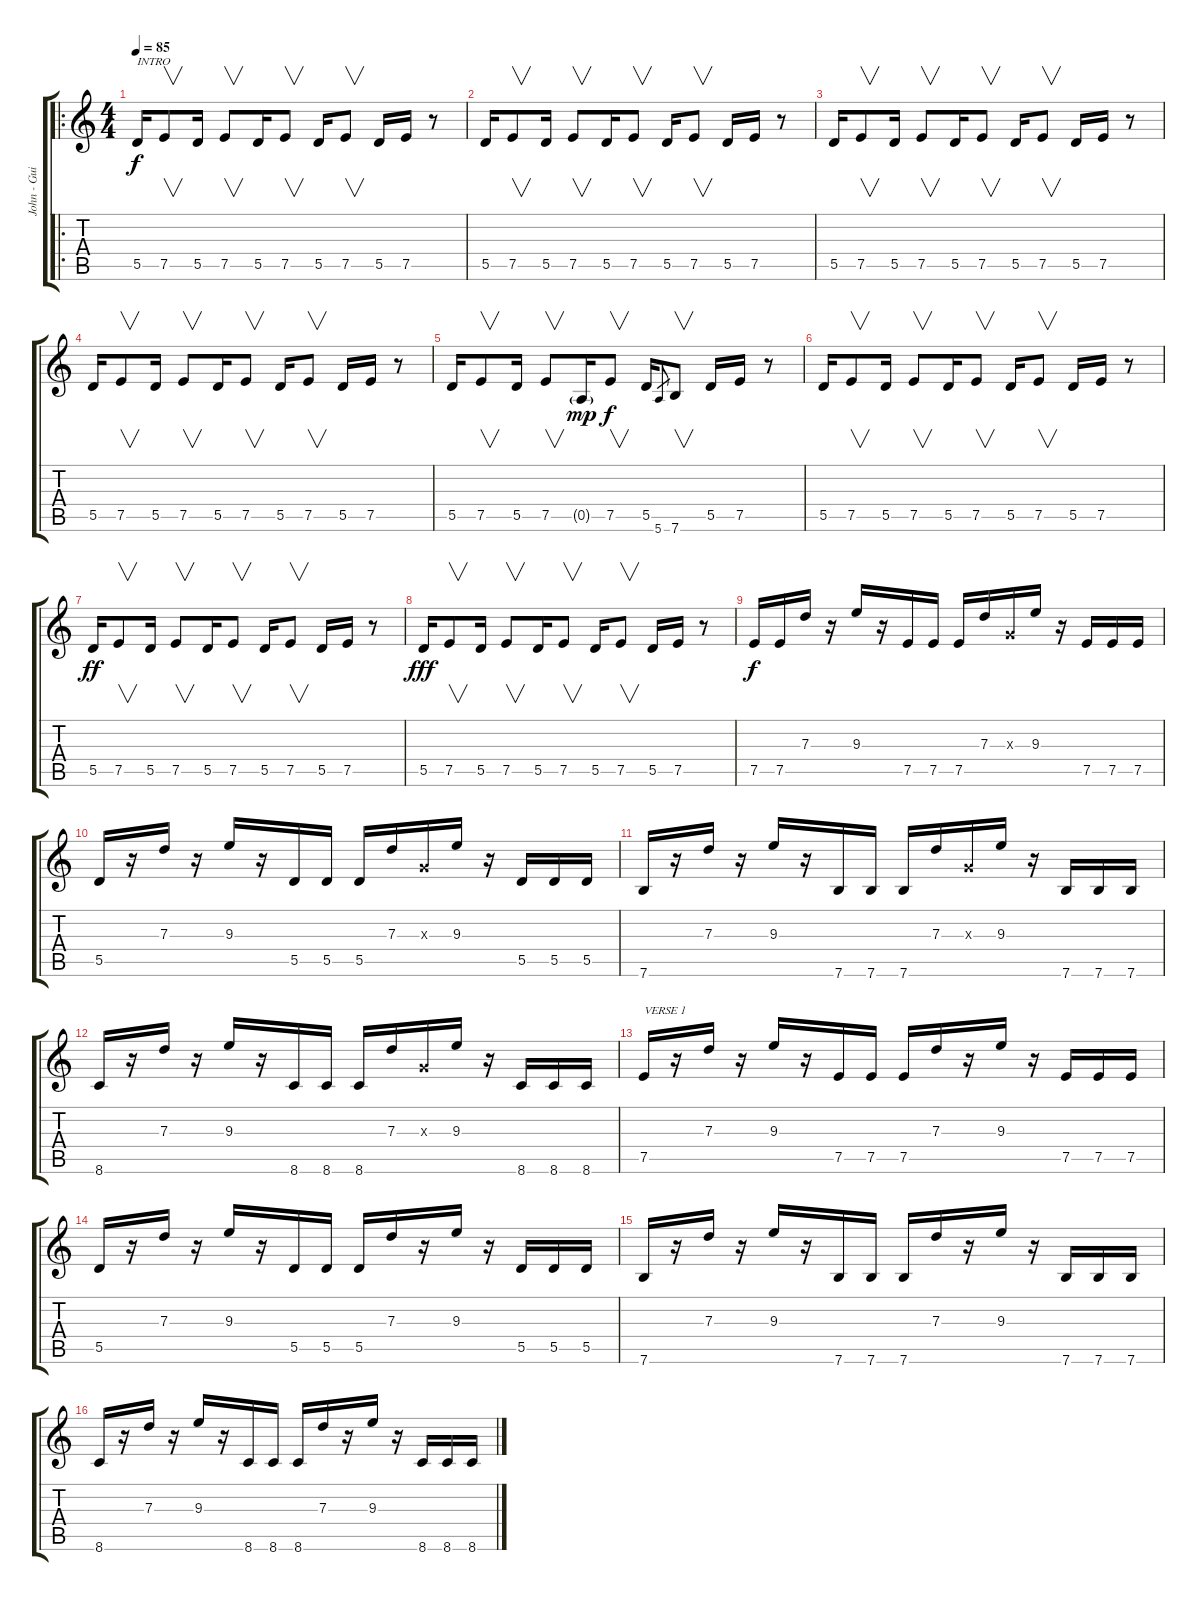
\track ("John - Guitar" "John - Gui") {instrument electricguitarclean}
\staff {score tabs}
\tuning (E4 B3 G3 D3 A2 E2) {hide}
\ro
\ts (4 4)
\tempo 85
\clef g2
\ks c
5.5.16{txt "INTRO" dy f instrument electricguitarclean} 7.5.8{v} 5.5.16 7.5.8{v} 5.5.16 7.5.8{v} 5.5.16 7.5.8{v} 5.5.16 7.5.16 r.8 |
5.5.16 7.5.8{v} 5.5.16 7.5.8{v} 5.5.16 7.5.8{v} 5.5.16 7.5.8{v} 5.5.16 7.5.16 r.8 |
5.5.16 7.5.8{v} 5.5.16 7.5.8{v} 5.5.16 7.5.8{v} 5.5.16 7.5.8{v} 5.5.16 7.5.16 r.8 |
5.5.16 7.5.8{v} 5.5.16 7.5.8{v} 5.5.16 7.5.8{v} 5.5.16 7.5.8{v} 5.5.16 7.5.16 r.8 |
5.5.16 7.5.8{v} 5.5.16 7.5.8{v} 0.5{g}.16{dy mp} 7.5.8{v dy f} 5.5.16 5.6.8{gr} 7.6.8{v} 5.5.16 7.5.16 r.8 |
5.5.16 7.5.8{v} 5.5.16 7.5.8{v} 5.5.16 7.5.8{v} 5.5.16 7.5.8{v} 5.5.16 7.5.16 r.8 |
5.5.16{dy ff} 7.5.8{v} 5.5.16 7.5.8{v} 5.5.16 7.5.8{v} 5.5.16 7.5.8{v} 5.5.16 7.5.16 r.8 |
5.5.16{dy fff} 7.5.8{v} 5.5.16 7.5.8{v} 5.5.16 7.5.8{v} 5.5.16 7.5.8{v} 5.5.16 7.5.16 r.8 |
7.5.16{dy f} 7.5.16 7.3.16 r.16 9.3.16 r.16 7.5.16 7.5.16 7.5.16 7.3.16 0.3{x}.16 9.3.16 r.16 7.5.16 7.5.16 7.5.16 |
5.5.16 r.16 7.3.16 r.16 9.3.16 r.16 5.5.16 5.5.16 5.5.16 7.3.16 0.3{x}.16 9.3.16 r.16 5.5.16 5.5.16 5.5.16 |
7.6.16 r.16 7.3.16 r.16 9.3.16 r.16 7.6.16 7.6.16 7.6.16 7.3.16 0.3{x}.16 9.3.16 r.16 7.6.16 7.6.16 7.6.16 |
8.6.16 r.16 7.3.16 r.16 9.3.16 r.16 8.6.16 8.6.16 8.6.16 7.3.16 0.3{x}.16 9.3.16 r.16 8.6.16 8.6.16 8.6.16 |
7.5.16{txt "VERSE 1"} r.16 7.3.16 r.16 9.3.16 r.16 7.5.16 7.5.16 7.5.16 7.3.16 r.16 9.3.16 r.16 7.5.16 7.5.16 7.5.16 |
5.5.16 r.16 7.3.16 r.16 9.3.16 r.16 5.5.16 5.5.16 5.5.16 7.3.16 r.16 9.3.16 r.16 5.5.16 5.5.16 5.5.16 |
7.6.16 r.16 7.3.16 r.16 9.3.16 r.16 7.6.16 7.6.16 7.6.16 7.3.16 r.16 9.3.16 r.16 7.6.16 7.6.16 7.6.16 |
8.6.16 r.16 7.3.16 r.16 9.3.16 r.16 8.6.16 8.6.16 8.6.16 7.3.16 r.16 9.3.16 r.16 8.6.16 8.6.16 8.6.16
